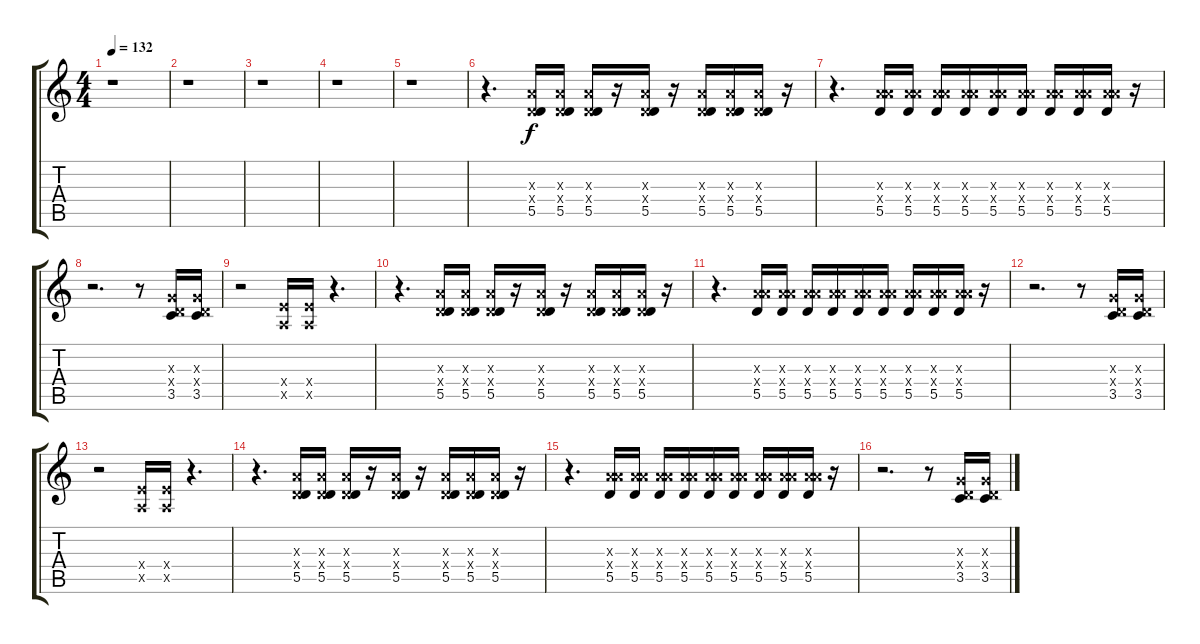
\track "" {instrument distortionguitar}
\staff {score tabs}
\tuning (E4 B3 G3 D3 A2 E2) {hide}
\ts (4 4)
\tempo 132
\clef g2
\ks c
r.1{dy f} |
r.1 |
r.1 |
r.1 |
r.1 |
r.4{d} (2.3{x} 0.4{x} 5.5).16 (2.3{x} 0.4{x} 5.5).16 (2.3{x} 0.4{x} 5.5).16 r.16 (2.3{x} 0.4{x} 5.5).16 r.16 (2.3{x} 0.4{x} 5.5).16 (2.3{x} 0.4{x} 5.5).16 (2.3{x} 0.4{x} 5.5).16 r.16 |
r.4{d} (2.3{x} 7.4{x} 5.5).16 (2.3{x} 7.4{x} 5.5).16 (2.3{x} 7.4{x} 5.5).16 (2.3{x} 7.4{x} 5.5).16 (2.3{x} 7.4{x} 5.5).16 (2.3{x} 7.4{x} 5.5).16 (2.3{x} 7.4{x} 5.5).16 (2.3{x} 7.4{x} 5.5).16 (2.3{x} 7.4{x} 5.5).16 r.16 |
r.2{d} r.8 (0.3{x} 0.4{x} 3.5).16 (0.3{x} 0.4{x} 3.5).16 |
r.2 (2.4{x} 0.5{x}).16 (2.4{x} 0.5{x}).16 r.4{d} |
r.4{d} (2.3{x} 0.4{x} 5.5).16 (2.3{x} 0.4{x} 5.5).16 (2.3{x} 0.4{x} 5.5).16 r.16 (2.3{x} 0.4{x} 5.5).16 r.16 (2.3{x} 0.4{x} 5.5).16 (2.3{x} 0.4{x} 5.5).16 (2.3{x} 0.4{x} 5.5).16 r.16 |
r.4{d} (2.3{x} 7.4{x} 5.5).16 (2.3{x} 7.4{x} 5.5).16 (2.3{x} 7.4{x} 5.5).16 (2.3{x} 7.4{x} 5.5).16 (2.3{x} 7.4{x} 5.5).16 (2.3{x} 7.4{x} 5.5).16 (2.3{x} 7.4{x} 5.5).16 (2.3{x} 7.4{x} 5.5).16 (2.3{x} 7.4{x} 5.5).16 r.16 |
r.2{d} r.8 (0.3{x} 0.4{x} 3.5).16 (0.3{x} 0.4{x} 3.5).16 |
r.2 (2.4{x} 0.5{x}).16 (2.4{x} 0.5{x}).16 r.4{d} |
r.4{d} (2.3{x} 0.4{x} 5.5).16 (2.3{x} 0.4{x} 5.5).16 (2.3{x} 0.4{x} 5.5).16 r.16 (2.3{x} 0.4{x} 5.5).16 r.16 (2.3{x} 0.4{x} 5.5).16 (2.3{x} 0.4{x} 5.5).16 (2.3{x} 0.4{x} 5.5).16 r.16 |
r.4{d} (2.3{x} 7.4{x} 5.5).16 (2.3{x} 7.4{x} 5.5).16 (2.3{x} 7.4{x} 5.5).16 (2.3{x} 7.4{x} 5.5).16 (2.3{x} 7.4{x} 5.5).16 (2.3{x} 7.4{x} 5.5).16 (2.3{x} 7.4{x} 5.5).16 (2.3{x} 7.4{x} 5.5).16 (2.3{x} 7.4{x} 5.5).16 r.16 |
r.2{d} r.8 (0.3{x} 0.4{x} 3.5).16 (0.3{x} 0.4{x} 3.5).16
